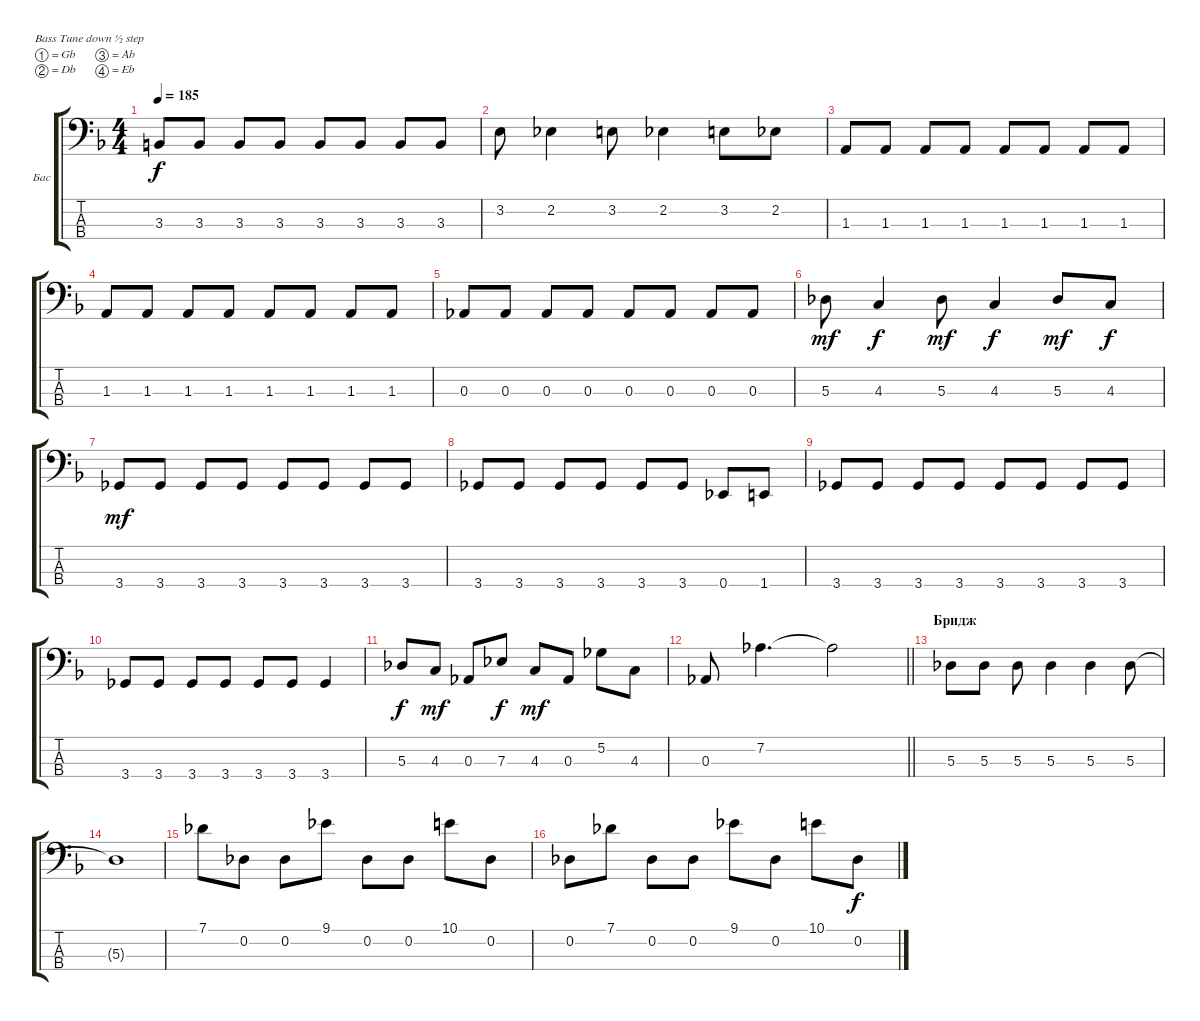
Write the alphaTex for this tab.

\bracketExtendMode groupsimilarinstruments
\firstSystemTrackNameOrientation horizontal
\otherSystemsTrackNameOrientation horizontal
\track ("Алик Грановский" "Бас") {instrument electricbassfinger}
\staff {score tabs}
\tuning (Gb2 Db2 Ab1 Eb1)
\ts (4 4)
\tempo 185
\clef f4
\ks dminor
3.3.8{dy f} 3.3.8 3.3.8 3.3.8 3.3.8 3.3.8 3.3.8 3.3.8 |
3.2.8 2.2.4 3.2.8 2.2.4 3.2.8 2.2.8 |
1.3.8 1.3.8 1.3.8 1.3.8 1.3.8 1.3.8 1.3.8 1.3.8 |
1.3.8 1.3.8 1.3.8 1.3.8 1.3.8 1.3.8 1.3.8 1.3.8 |
0.3.8 0.3.8 0.3.8 0.3.8 0.3.8 0.3.8 0.3.8 0.3.8 |
5.3.8{dy mf} 4.3.4{dy f} 5.3.8{dy mf} 4.3.4{dy f} 5.3.8{dy mf} 4.3.8{dy f} |
3.4.8{dy mf} 3.4.8 3.4.8 3.4.8 3.4.8 3.4.8 3.4.8 3.4.8 |
3.4.8 3.4.8 3.4.8 3.4.8 3.4.8 3.4.8 0.4.8 1.4.8 |
3.4.8 3.4.8 3.4.8 3.4.8 3.4.8 3.4.8 3.4.8 3.4.8 |
3.4.8 3.4.8 3.4.8 3.4.8 3.4.8 3.4.8 3.4.4 |
5.3.8{dy f} 4.3.8{dy mf} 0.3.8 7.3.8{dy f} 4.3.8{dy mf} 0.3.8 5.2.8 4.3.8 |
\barLineRight lightlight
0.3.8 7.2.4{d} 7.2{t}.2 |
\section ("" "Бридж")
5.3.8 5.3.8 5.3.8 5.3.4 5.3.4 5.3.8 |
5.3{t}.1 |
7.1.8 0.2.8 0.2.8 9.1.8 0.2.8 0.2.8 10.1.8 0.2.8 |
0.2.8 7.1.8 0.2.8 0.2.8 9.1.8 0.2.8 10.1.8 0.2.8{dy f}
